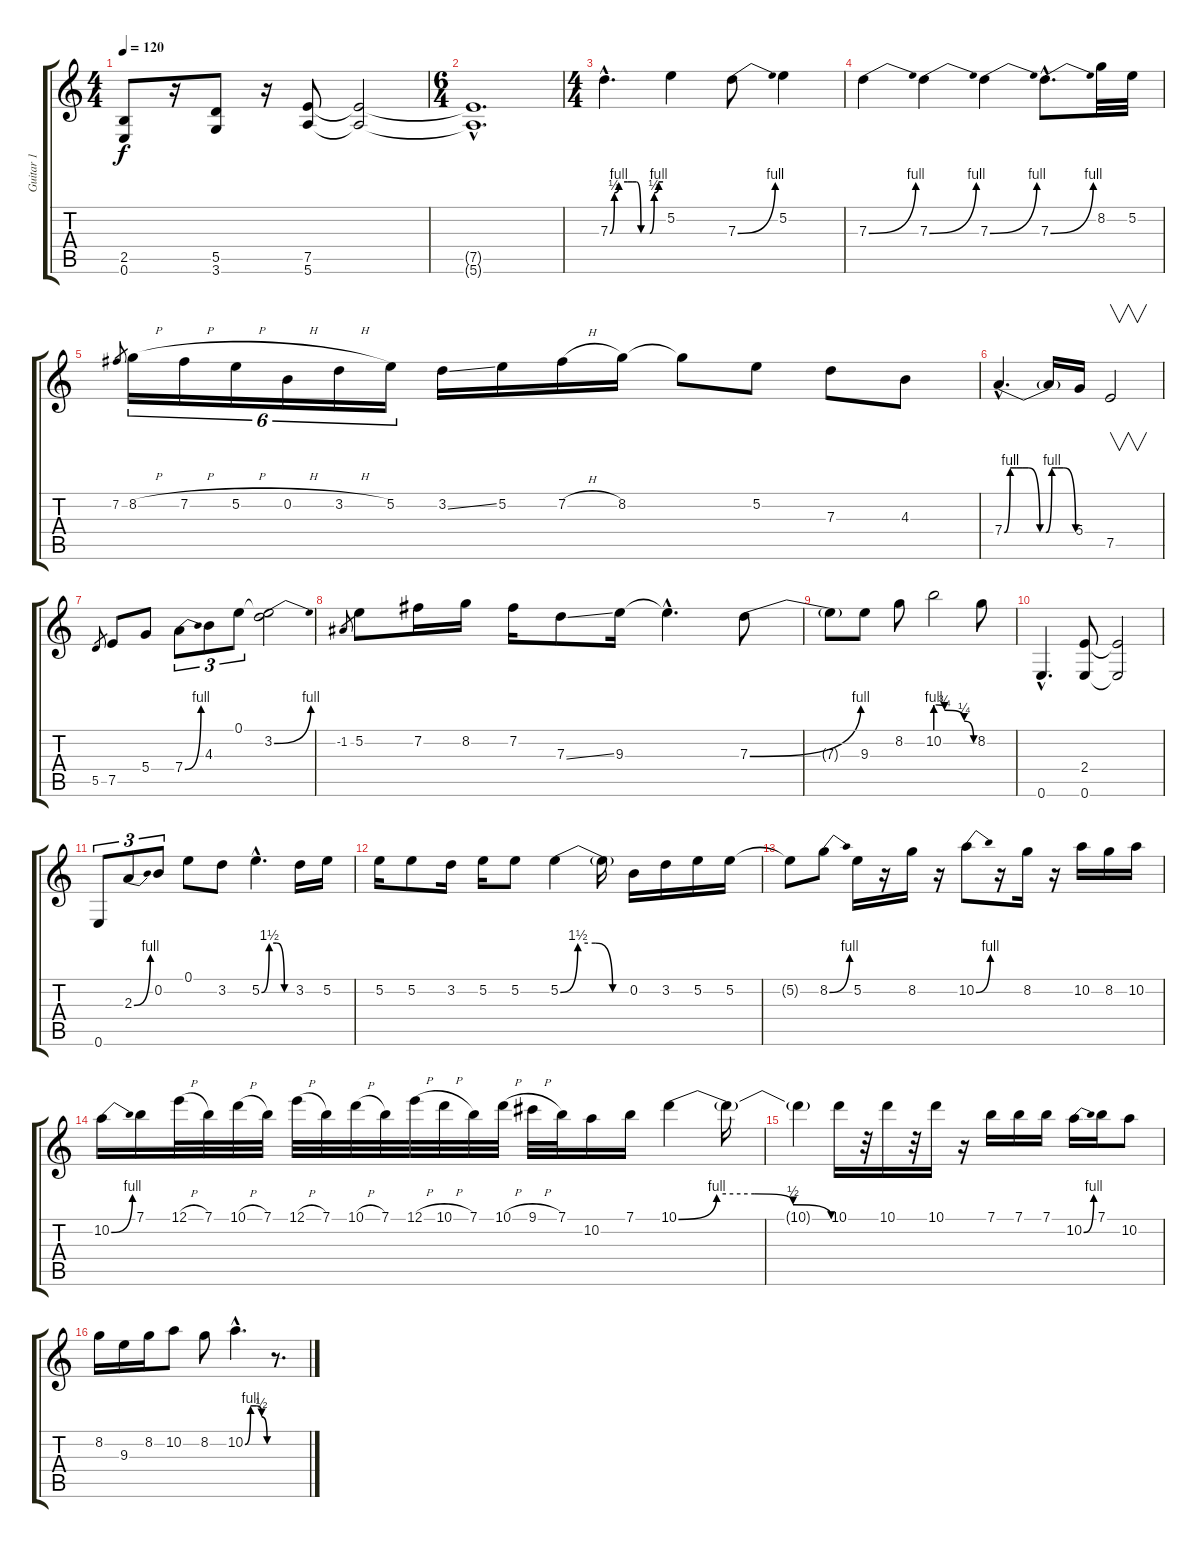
\track ("Guitar 1" "Guitar 1") {instrument overdrivenguitar}
\staff {score tabs}
\tuning (E4 B3 G3 D3 A2 E2) {hide}
\ts (4 4)
\tempo 120
\clef g2
\ks c
(2.5 0.6).8{dy f} r.16 (5.5 3.6).8 r.16 (7.5 5.6).8 (7.5{t} 5.6{t}).2 |
\ts (6 4)
(7.5{hac t} 5.6{hac t}).1{d} |
\ts (4 4)
7.3{be (custom 0 0 5 2 10 4 20 4 25 4 30 4 35 0 40 0 45 0 50 2 55 4 60 4) hac}.4{d volume 16} 5.2.4 7.3{be (bend 0 0 60 4)}.8 5.2.4 |
7.3{be (bend 0 0 60 4)}.4 7.3{be (bend 0 0 60 4)}.4 7.3{be (bend 0 0 60 4)}.4 7.3{be (bend 0 0 60 4) hac}.8{d} 8.2.32 5.2.32 |
7.2.8{gr} 8.2{h}.16{tu (6 4)} 7.2{h}.16{tu (6 4)} 5.2{h}.16{tu (6 4)} 0.2{h}.16{tu (6 4)} 3.2{h}.16{tu (6 4)} 5.2.16{tu (6 4)} 3.2{ss}.16 5.2.16 7.2{h}.16 8.2.16 8.2{t}.8 5.2.8 7.3.8 4.3.8 |
7.4{be (custom 0 0 5 4 10 4 15 4 20 4 30 0 35 0 40 4 45 4 50 4 60 0) hac}.4{d} 7.4{t}.16 5.4.16 7.5.2{v} |
5.5.8{gr} 7.5.8 5.4.8 7.4{be (bend 0 0 60 4)}.8{tu (3 2)} 4.3.8{tu (3 2)} 0.1.8{tu (3 2)} (0.1{t} 3.2{be (bend 0 0 60 4)}).2 |
-1.2.8{gr} 5.2.8 7.2.16 8.2.16 7.2.16 7.3{ss}.8 9.3.16 9.3{hac t}.4{d} 7.3{be (bend 0 0 60 4)}.8 |
7.3{t}.8 9.3.8 8.2.8 10.2{be (custom 0 4 14 3 45 1 60 0)}.2 8.2.8 |
0.6{hac}.4{d} (2.4 0.6).8 (2.4{t} 0.6{t}).2 |
0.6.8{tu (3 2)} 2.3{be (bend 0 0 60 4)}.8{tu (3 2)} 0.2.8{tu (3 2)} 0.1.8 3.2.8 5.2{be (custom 0 0 15 6 30 6 45 0 60 0) hac}.4{d} 3.2.16 5.2.16 |
5.2.16 5.2.8 3.2.16 5.2.16 5.2.8 5.2{be (custom 0 0 15 6 30 6 45 0 60 0)}.4 5.2{t}.16 0.2.16 3.2.16 5.2.16 5.2.16 |
5.2{t}.8 8.2{be (bend 0 0 60 4)}.8 5.2.16 r.16 8.2.16 r.16 10.2{be (bend 0 0 60 4)}.8 r.16 8.2.16 r.16 10.2.16 8.2.16 10.2.16 |
10.2{be (bend 0 0 60 4)}.16 7.1.16 12.1{h}.32 7.1.32 10.1{h}.32 7.1.32 12.1{h}.32 7.1.32 10.1{h}.32 7.1.32 12.1{h}.32 10.1{h}.32 7.1.32 10.1{h}.32 9.1{h}.32 7.1.32 10.2.16 7.1.16 10.1{be (custom 0 0 15 4 30 4 45 2 60 0)}.4 10.1{t}.16 |
10.1{t}.4 10.1.16 r.32 10.1.16 r.32 10.1.16 r.16 7.1.16 7.1.16 7.1.16 10.2{be (bend 0 0 60 4)}.16 7.1.16 10.2.8 |
8.2.16 9.3.16 8.2.16 10.2.8 8.2.8 10.2{be (custom 0 0 15 4 30 4 45 2 60 0) hac}.4{d} r.8{d}
